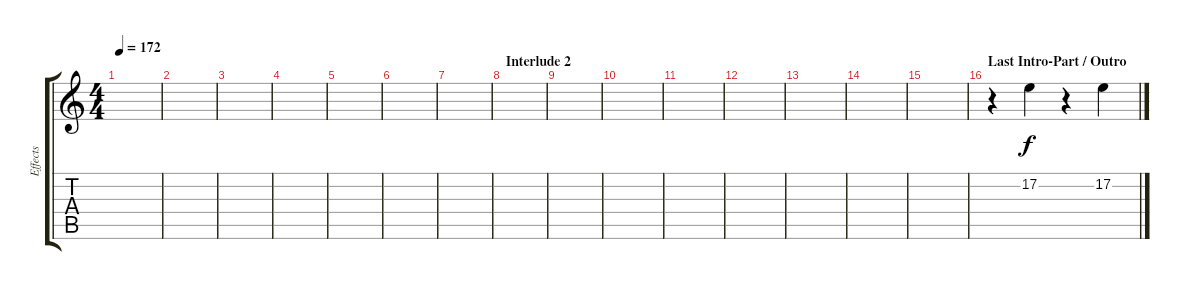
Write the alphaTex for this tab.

\track ("Effects" "Effects") {instrument pad3polysynth}
\staff {score tabs}
\tuning (E4 B3 G3 D3 A2 E2) {hide}
\ts (4 4)
\tempo 172
\clef g2
\ks c
|
|
|
|
|
|
|
\section ("" "Interlude 2")
|
|
|
|
|
|
|
|
\section ("" "Last Intro-Part / Outro")
r.4{volume 12 balance 6 instrument brasssection} 17.2.4 r.4 17.2.4
